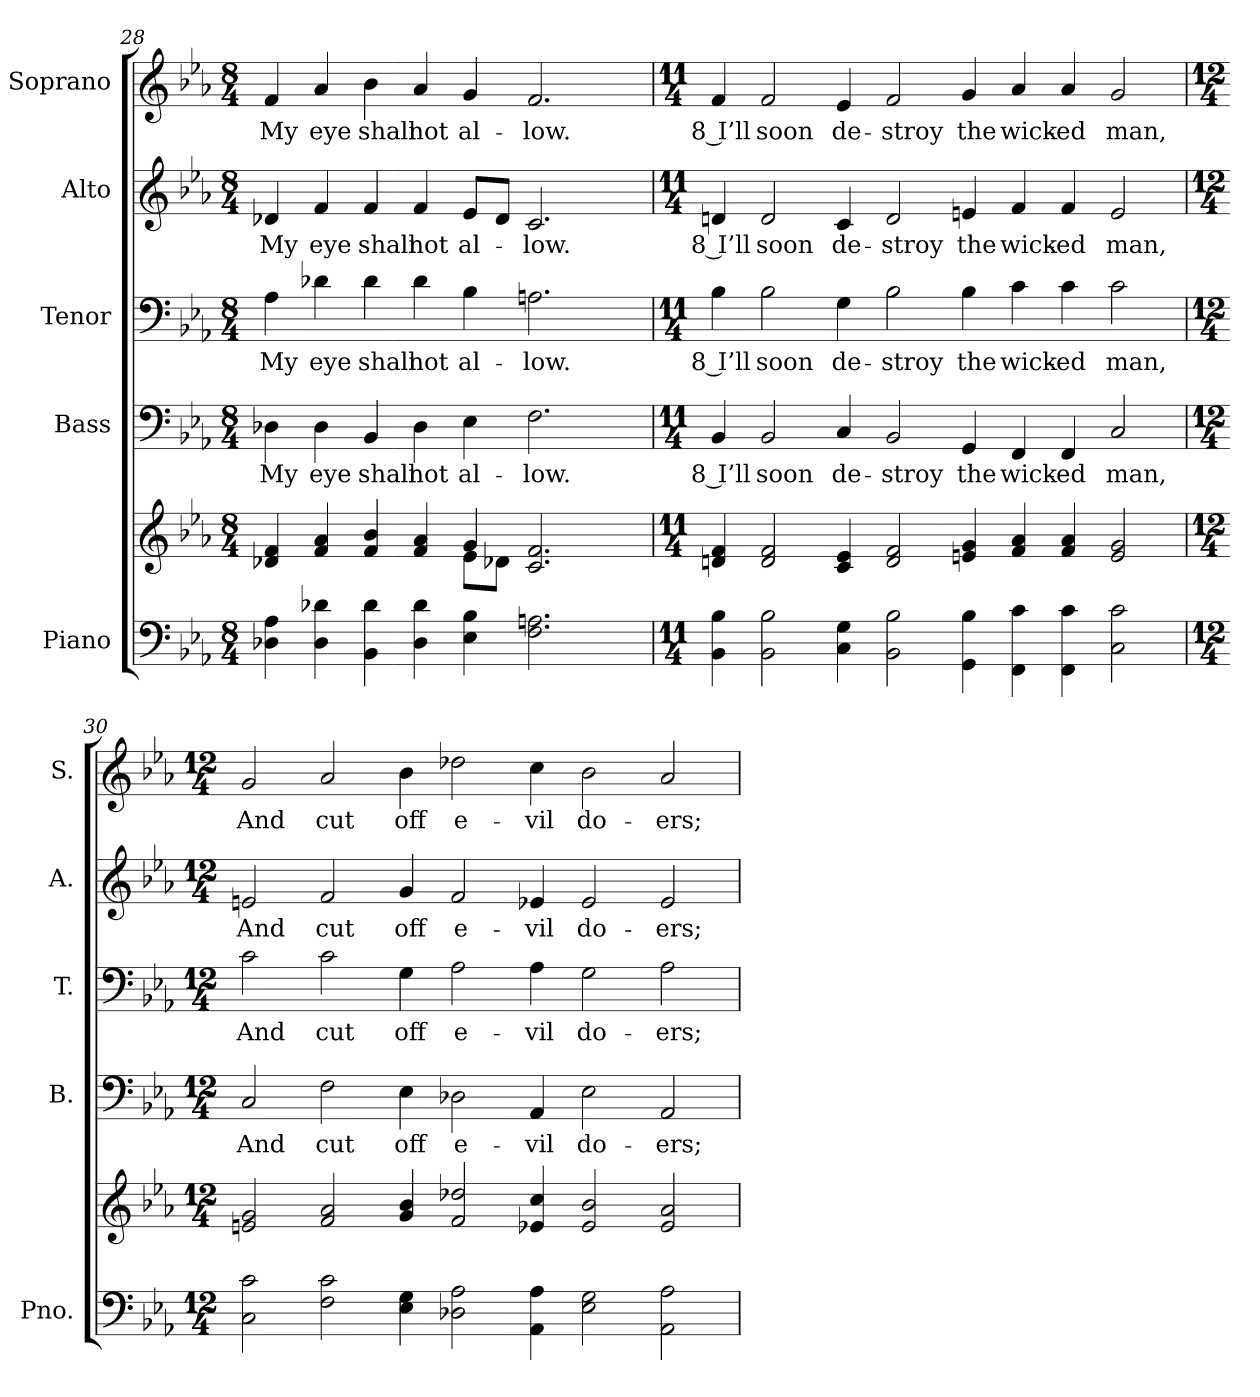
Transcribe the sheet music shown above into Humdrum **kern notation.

**kern	**kern	**kern	**text	**kern	**text	**kern	**text	**kern	**text
*part5	*part5	*part4	*part4	*part3	*part3	*part2	*part2	*part1	*part1
*staff6	*staff5	*staff4	*staff4	*staff3	*staff3	*staff2	*staff2	*staff1	*staff1
*I"Piano	*	*I"Bass	*	*I"Tenor	*	*I"Alto	*	*I"Soprano	*
*I'Pno.	*	*I'B.	*	*I'T.	*	*I'A.	*	*I'S.	*
!!LO:LB:g=z
*clefF4	*clefG2	*clefF4	*	*clefF4	*	*clefG2	*	*clefG2	*
*k[b-e-a-]	*k[b-e-a-]	*k[b-e-a-]	*	*k[b-e-a-]	*	*k[b-e-a-]	*	*k[b-e-a-]	*
*E-:	*E-:	*E-:	*	*E-:	*	*E-:	*	*E-:	*
*M8/4	*M8/4	*M8/4	*	*M8/4	*	*M8/4	*	*M8/4	*
=28	=28	=28	=28	=28	=28	=28	=28	=28	=28
*	*^	*	*	*	*	*	*	*	*
!	!	!	!	!LO:LY:b:color=#000000	!	!	!	!	!	!
!	!	!	!	!	!	!LO:LY:b:color=#000000	!	!	!	!
!	!	!	!	!	!	!	!	!LO:LY:b:color=#000000	!	!
!	!	!	!	!	!	!	!	!	!	!LO:LY:b:color=#000000
4D-Xi\ 4A-i	4d-Xi/ 4fi	1ryy	4D-Xi\	My	4A-i\	My	4d-Xi/	My	4fi/	My
!	!	!	!	!LO:LY:b:color=#000000	!	!	!	!	!	!
!	!	!	!	!	!	!LO:LY:b:color=#000000	!	!	!	!
!	!	!	!	!	!	!	!	!LO:LY:b:color=#000000	!	!
!	!	!	!	!	!	!	!	!	!	!LO:LY:b:color=#000000
4D-i\ 4d-Xi	4fi/ 4a-i	.	4D-i\	eye	4d-Xi\	eye	4fi/	eye	4a-i/	eye
!	!	!	!	!LO:LY:b:color=#000000	!	!	!	!	!	!
!	!	!	!	!	!	!LO:LY:b:color=#000000	!	!	!	!
!	!	!	!	!	!	!	!	!LO:LY:b:color=#000000	!	!
!	!	!	!	!	!	!	!	!	!	!LO:LY:b:color=#000000
4BB-i\ 4d-i	4fi/ 4b-i	.	4BB-i/	shall	4d-i\	shall	4fi/	shall	4b-i\	shall
!	!	!	!	!LO:LY:b:color=#000000	!	!	!	!	!	!
!	!	!	!	!	!	!LO:LY:b:color=#000000	!	!	!	!
!	!	!	!	!	!	!	!	!LO:LY:b:color=#000000	!	!
!	!	!	!	!	!	!	!	!	!	!LO:LY:b:color=#000000
4D-i\ 4d-i	4fi/ 4a-i	.	4D-i\	not	4d-i\	not	4fi/	not	4a-i/	not
!	!	!	!	!LO:LY:b:color=#000000	!	!	!	!	!	!
!	!	!	!	!	!	!LO:LY:b:color=#000000	!	!	!	!
!	!	!	!	!	!	!	!	!LO:LY:b:color=#000000	!	!
!	!	!	!	!	!	!	!	!	!	!LO:LY:b:color=#000000
4E-i\ 4B-i	4gi/	8e-i\L	4E-i\	al-	4B-i\	al-	8e-i/L	al-	4gi/	al-
.	.	8d-Xi\J	.	.	.	.	8d-i/J	.	.	.
!	!	!	!	!LO:LY:b:color=#000000	!	!	!	!	!	!
!	!	!	!	!	!	!LO:LY:b:color=#000000	!	!	!	!
!	!	!	!	!	!	!	!	!LO:LY:b:color=#000000	!	!
!	!	!	!	!	!	!	!	!	!	!LO:LY:b:color=#000000
2.Fi\ 2.Ani	2.ci/ 2.fi	4ryy	2.Fi\	-low.	2.Ani\	-low.	2.ci/	-low.	2.fi/	-low.
.	.	2ryy	.	.	.	.	.	.	.	.
*	*v	*v	*	*	*	*	*	*	*	*
!!LO:PB:g=z
=29	=29	=29	=29	=29	=29	=29	=29	=29	=29
*M11/4	*M11/4	*M11/4	*	*M11/4	*	*M11/4	*	*M11/4	*
*	*^	*	*	*	*	*	*	*	*
!	!	!	!	!LO:LY:b:color=#000000	!	!	!	!	!	!
*	*v	*v	*	*	*	*	*	*	*	*
*	*^	*	*	*	*	*	*	*	*
!	!	!	!	!	!	!LO:LY:b:color=#000000	!	!	!	!
*	*v	*v	*	*	*	*	*	*	*	*
*	*^	*	*	*	*	*	*	*	*
!	!	!	!	!	!	!	!	!LO:LY:b:color=#000000	!	!
*	*v	*v	*	*	*	*	*	*	*	*
*	*^	*	*	*	*	*	*	*	*
!	!	!	!	!	!	!	!	!	!	!LO:LY:b:color=#000000
*	*v	*v	*	*	*	*	*	*	*	*
4BB-i\ 4B-i	4dni/ 4fi	4BB-i/	8 I’ll	4B-i\	8 I’ll	4dni/	8 I’ll	4fi/	8 I’ll
!	!	!	!LO:LY:b:color=#000000	!	!	!	!	!	!
!	!	!	!	!	!LO:LY:b:color=#000000	!	!	!	!
!	!	!	!	!	!	!	!LO:LY:b:color=#000000	!	!
!	!	!	!	!	!	!	!	!	!LO:LY:b:color=#000000
2BB-i\ 2B-i	2di/ 2fi	2BB-i/	soon	2B-i\	soon	2di/	soon	2fi/	soon
!	!	!	!LO:LY:b:color=#000000	!	!	!	!	!	!
!	!	!	!	!	!LO:LY:b:color=#000000	!	!	!	!
!	!	!	!	!	!	!	!LO:LY:b:color=#000000	!	!
!	!	!	!	!	!	!	!	!	!LO:LY:b:color=#000000
4Ci\ 4Gi	4ci/ 4e-i	4Ci/	de-	4Gi\	de-	4ci/	de-	4e-i/	de-
!	!	!	!LO:LY:b:color=#000000	!	!	!	!	!	!
!	!	!	!	!	!LO:LY:b:color=#000000	!	!	!	!
!	!	!	!	!	!	!	!LO:LY:b:color=#000000	!	!
!	!	!	!	!	!	!	!	!	!LO:LY:b:color=#000000
2BB-i\ 2B-i	2di/ 2fi	2BB-i/	-stroy	2B-i\	-stroy	2di/	-stroy	2fi/	-stroy
!	!	!	!LO:LY:b:color=#000000	!	!	!	!	!	!
!	!	!	!	!	!LO:LY:b:color=#000000	!	!	!	!
!	!	!	!	!	!	!	!LO:LY:b:color=#000000	!	!
!	!	!	!	!	!	!	!	!	!LO:LY:b:color=#000000
4GGi\ 4B-i	4eni/ 4gi	4GGi/	the	4B-i\	the	4eni/	the	4gi/	the
!	!	!	!LO:LY:b:color=#000000	!	!	!	!	!	!
!	!	!	!	!	!LO:LY:b:color=#000000	!	!	!	!
!	!	!	!	!	!	!	!LO:LY:b:color=#000000	!	!
!	!	!	!	!	!	!	!	!	!LO:LY:b:color=#000000
4FFi\ 4ci	4fi/ 4a-i	4FFi/	wick-	4ci\	wick-	4fi/	wick-	4a-i/	wick-
!	!	!	!LO:LY:b:color=#000000	!	!	!	!	!	!
!	!	!	!	!	!LO:LY:b:color=#000000	!	!	!	!
!	!	!	!	!	!	!	!LO:LY:b:color=#000000	!	!
!	!	!	!	!	!	!	!	!	!LO:LY:b:color=#000000
4FFi\ 4ci	4fi/ 4a-i	4FFi/	-ed	4ci\	-ed	4fi/	-ed	4a-i/	-ed
!	!	!	!LO:LY:b:color=#000000	!	!	!	!	!	!
!	!	!	!	!	!LO:LY:b:color=#000000	!	!	!	!
!	!	!	!	!	!	!	!LO:LY:b:color=#000000	!	!
!	!	!	!	!	!	!	!	!	!LO:LY:b:color=#000000
2Ci\ 2ci	2ei/ 2gi	2Ci/	man,	2ci\	man,	2ei/	man,	2gi/	man,
!!LO:LB:g=z
=30	=30	=30	=30	=30	=30	=30	=30	=30	=30
*M12/4	*M12/4	*M12/4	*	*M12/4	*	*M12/4	*	*M12/4	*
!	!	!	!LO:LY:b:color=#000000	!	!	!	!	!	!
!	!	!	!	!	!LO:LY:b:color=#000000	!	!	!	!
!	!	!	!	!	!	!	!LO:LY:b:color=#000000	!	!
!	!	!	!	!	!	!	!	!	!LO:LY:b:color=#000000
2Ci\ 2ci	2eni/ 2gi	2Ci/	And	2ci\	And	2eni/	And	2gi/	And
!	!	!	!LO:LY:b:color=#000000	!	!	!	!	!	!
!	!	!	!	!	!LO:LY:b:color=#000000	!	!	!	!
!	!	!	!	!	!	!	!LO:LY:b:color=#000000	!	!
!	!	!	!	!	!	!	!	!	!LO:LY:b:color=#000000
2Fi\ 2ci	2fi/ 2a-i	2Fi\	cut	2ci\	cut	2fi/	cut	2a-i/	cut
!	!	!	!LO:LY:b:color=#000000	!	!	!	!	!	!
!	!	!	!	!	!LO:LY:b:color=#000000	!	!	!	!
!	!	!	!	!	!	!	!LO:LY:b:color=#000000	!	!
!	!	!	!	!	!	!	!	!	!LO:LY:b:color=#000000
4E-i\ 4Gi	4gi/ 4b-i	4E-i\	off	4Gi\	off	4gi/	off	4b-i\	off
!	!	!	!LO:LY:b:color=#000000	!	!	!	!	!	!
!	!	!	!	!	!LO:LY:b:color=#000000	!	!	!	!
!	!	!	!	!	!	!	!LO:LY:b:color=#000000	!	!
!	!	!	!	!	!	!	!	!	!LO:LY:b:color=#000000
2D-Xi\ 2A-i	2fi/ 2dd-Xi	2D-Xi\	e-	2A-i\	e-	2fi/	e-	2dd-Xi\	e-
!	!	!	!LO:LY:b:color=#000000	!	!	!	!	!	!
!	!	!	!	!	!LO:LY:b:color=#000000	!	!	!	!
!	!	!	!	!	!	!	!LO:LY:b:color=#000000	!	!
!	!	!	!	!	!	!	!	!	!LO:LY:b:color=#000000
4AA-i\ 4A-i	4e-Xi/ 4cci	4AA-i/	-vil	4A-i\	-vil	4e-Xi/	-vil	4cci\	-vil
!	!	!	!LO:LY:b:color=#000000	!	!	!	!	!	!
!	!	!	!	!	!LO:LY:b:color=#000000	!	!	!	!
!	!	!	!	!	!	!	!LO:LY:b:color=#000000	!	!
!	!	!	!	!	!	!	!	!	!LO:LY:b:color=#000000
2E-i\ 2Gi	2e-i/ 2b-i	2E-i\	do-	2Gi\	do-	2e-i/	do-	2b-i\	do-
!	!	!	!LO:LY:b:color=#000000	!	!	!	!	!	!
!	!	!	!	!	!LO:LY:b:color=#000000	!	!	!	!
!	!	!	!	!	!	!	!LO:LY:b:color=#000000	!	!
!	!	!	!	!	!	!	!	!	!LO:LY:b:color=#000000
2AA-i\ 2A-i	2e-i/ 2a-i	2AA-i/	-ers;	2A-i\	-ers;	2e-i/	-ers;	2a-i/	-ers;
=	=	=	=	=	=	=	=	=	=
*-	*-	*-	*-	*-	*-	*-	*-	*-	*-
